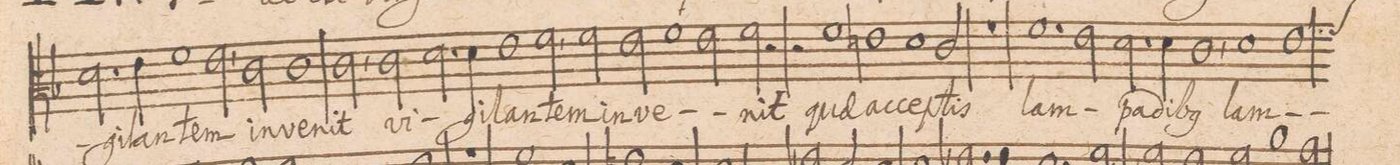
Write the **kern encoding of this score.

**kern	**text
*I"ALTVS.	*
*clefC3	*
*k[b-]	*
*met(C|)	*
2.d\	.
4e\	-gi-
1f	-lan-
=11-	=11-
2e,\	-tem
2c\	in-
1c	-ve-
=12-	=12-
2c,\	-nit
2c\	vi-
2.d\	.
4d\	-gi-
=13-	=13-
1e	-lan-
2f,\	-tem
2f\	in-
=14-	=14-
2e\	-ve-
1f	.
2e\	.
=15-	=15-
2f\	-nit
2r	.
2r	.
1f\	quae
=16-	=16-
1en	ac-
1d\	-ce-
=17-	=17-
2c/	-ptis
1ra	.
=18-	=18-
1.f	lam-
2e\	.
=19-	=19-
2.d\	-pa-
4d\	-di-
1c,	-b(us)
=20-	=20-
1d	lam-
*custos:f	*
1e	.
=21-	=21-
*-	*-
